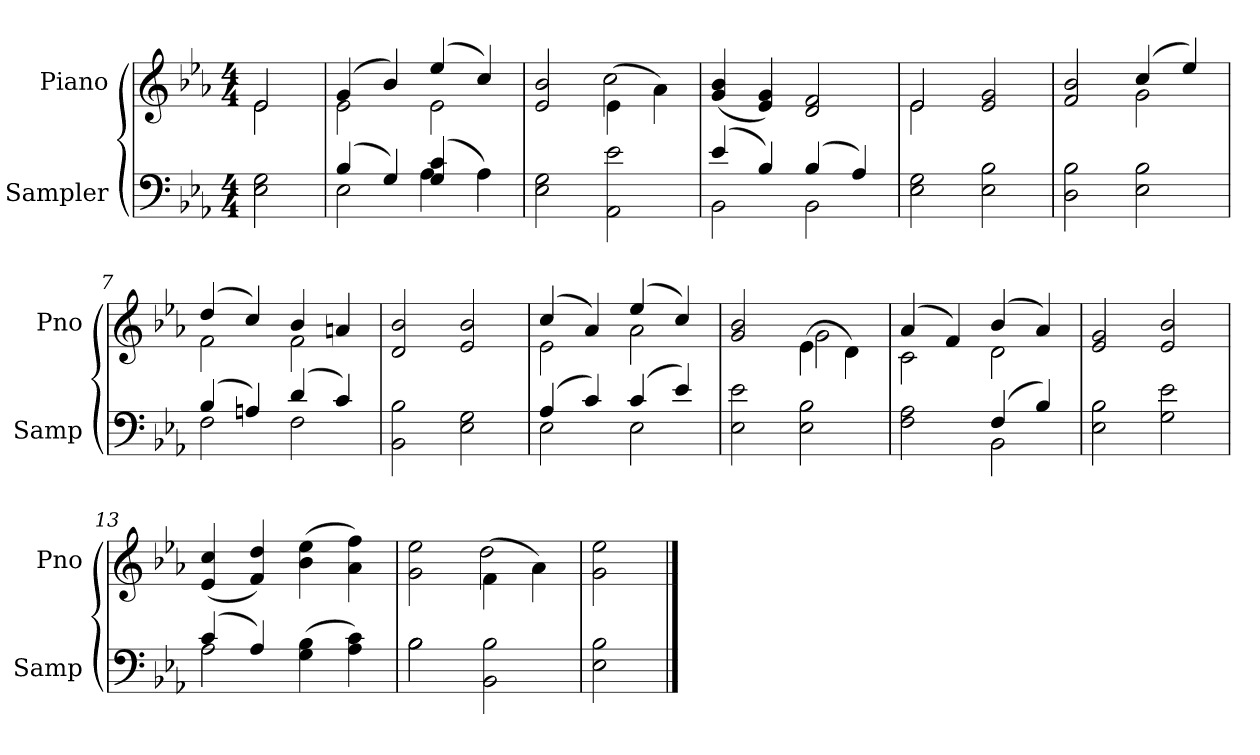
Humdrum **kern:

**kern	**kern
*part2	*part1
*staff2	*staff1
*I"Sampler	*I"Piano
*I'Samp	*I'Pno
*clefF4	*clefG2
*k[b-e-a-]	*k[b-e-a-]
*E-:	*E-:
*M4/4	*M4/4
=1	=1
*	*^
2E- 2G	2e-/	2e-
=2	=2	=2
*^	*	*
(4B-/	2E-	(4g/	2e-
4G/)	.	4b-/)	.
(4G 4c	4A-	(4ee-/	2e-
4A-\)	4ryy	4cc/)	.
*v	*v	*	*
=3	=3	=3
2E- 2G	2e-/ 2b-/	2ryy
2AA- 2e-	(4e-\	2cc
.	4a-\)	.
*	*v	*v
=4	=4
*^	*
(4e-/	2BB-	(4g 4b-
4B-/)	.	4e- 4g)
(4B-/	2BB-	2d 2f
4A-/)	.	.
*v	*v	*
=5	=5
*	*^
2E- 2G	2e-/	2e-
2E- 2B-	2e- 2g	2ryy
=6	=6	=6
2D 2B-	2f 2b-	2ryy
2E-\ 2B-\	(4cc/	2g
.	4ee-/)	.
=7	=7	=7
*^	*	*
(4B-/	2F	(4dd/	2f
4An/)	.	4cc/)	.
(4d/	2F	4b-/	2f
4c/)	.	4an/	.
*v	*v	*	*
*	*v	*v
=8	=8
2BB- 2B-	2d 2b-
2E- 2G	2e- 2b-
=9	=9
*^	*^
(4A-/	2E-	(4cc/	2e-
4c/)	.	4a-/)	.
(4c/	2E-	(4ee-/	2a-
4e-/)	.	4cc/)	.
*v	*v	*	*
=10	=10	=10
2E- 2e-	2g 2b-	2ryy
2E- 2B-	(4e-\	2g
.	4d\)	.
=11	=11	=11
*^	*	*
2F 2A-	2ryy	(4a-/	2c
.	.	4f/)	.
(4F/	2BB-	(4b-/	2d
4B-/)	.	4a-/)	.
*v	*v	*	*
*	*v	*v
=12	=12
2E- 2B-	2e- 2g
2G 2e-	2e- 2b-
=13	=13
*^	*
(4c/	2A-	(4e- 4cc
4A-/)	.	4f 4dd)
(4G 4B-	2ryy	(4b- 4ee-
4A- 4c)	.	4a- 4ff)
=14	=14	=14
*	*	*^
2B-\	2B-	2g 2ee-	2ryy
2BB- 2B-	2ryy	(4f\	2dd
.	.	4a-\)	.
*v	*v	*	*
*	*v	*v
=15	=15
2E- 2B-	2g 2ee-
==	==
*-	*-
